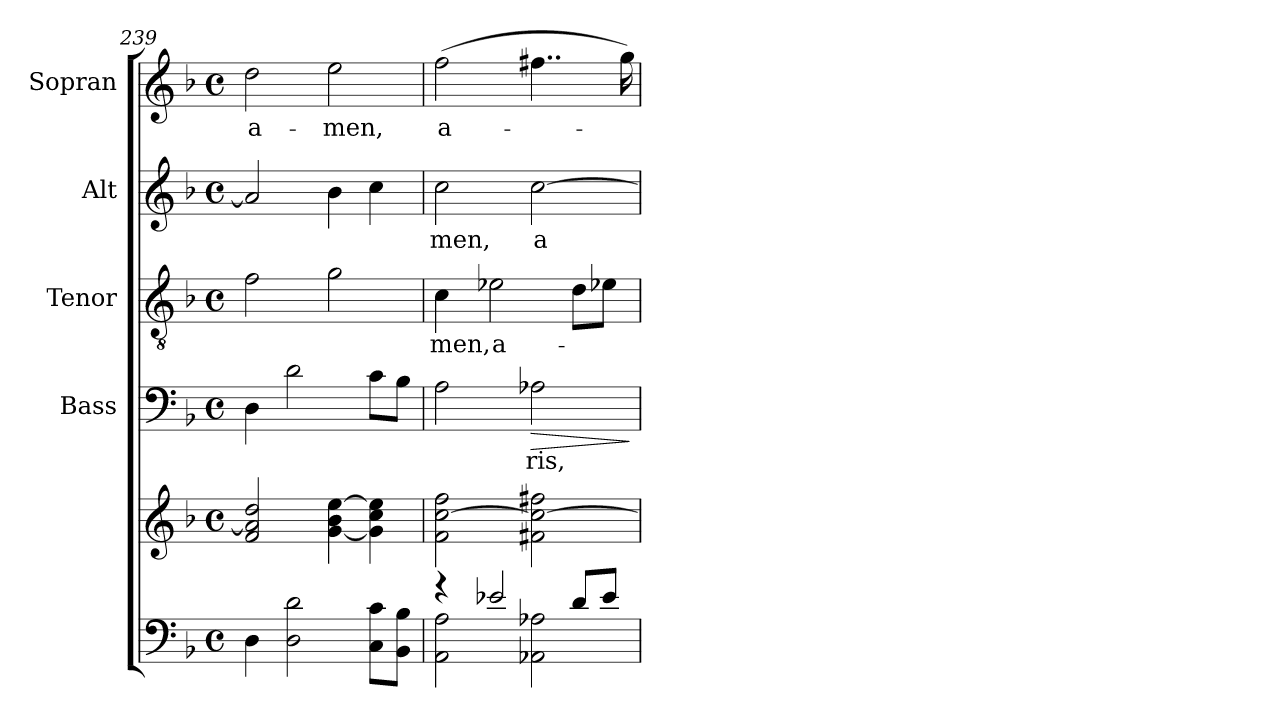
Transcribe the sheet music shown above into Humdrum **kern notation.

**kern	**kern	**kern	**text	**dynam	**kern	**text	**kern	**text	**kern	**text
*part5	*part5	*part4	*part4	*part4	*part3	*part3	*part2	*part2	*part1	*part1
*staff6	*staff5	*staff4	*staff4	*staff4	*staff3	*staff3	*staff2	*staff2	*staff1	*staff1
*	*	*I"Bass	*	*	*I"Tenor	*	*I"Alt	*	*I"Sopran	*
*	*	*I'B.	*	*	*I'T.	*	*I'A.	*	*I'S.	*
*clefF4	*clefG2	*clefF4	*	*	*clefGv2	*	*clefG2	*	*clefG2	*
*k[b-]	*k[b-]	*k[b-]	*	*	*k[b-]	*	*k[b-]	*	*k[b-]	*
*F:	*F:	*F:	*	*	*F:	*	*F:	*	*F:	*
*M4/4	*M4/4	*M4/4	*	*	*M4/4	*	*M4/4	*	*M4/4	*
*met(c)	*met(c)	*met(c)	*	*	*met(c)	*	*met(c)	*	*met(c)	*
=239	=239	=239	=239	=239	=239	=239	=239	=239	=239	=239
!	!	!	!	!	!	!	!	!	!	!LO:LY:b
4D\	2f/ 2a/] 2dd/	4D\	.	.	2f\	.	2a/]	.	2dd\	a-
2D\ 2d\	.	2d\	.	.	.	.	.	.	.	.
!	!	!	!	!	!	!	!	!	!	!LO:LY:b
.	[4g\ 4b-\ [4ee\	.	.	.	2g\	.	4b-\	.	2ee\	-men,
8C\ 8c\L	4g\] 4cc\ 4ee\]	8c\L	.	.	.	.	4cc\	.	.	.
8BB-\ 8B-\J	.	8B-\J	.	.	.	.	.	.	.	.
=240	=240	=240	=240	=240	=240	=240	=240	=240	=240	=240
*^	*	*	*	*	*	*	*	*	*	*
!	!	!	!	!	!	!	!LO:LY:b	!	!LO:LY:b	!	!LO:LY:b
4rf	2AA\ 2A\	2f\ [2cc\ 2ff\	2A\	.	.	4c\	-men,	2cc\	-men,	(>2ff\	a-
!	!	!	!	!	!	!	!LO:LY:b	!	!	!	!
2e-X/	.	.	.	.	.	2e-X\	a-	.	.	.	.
!	!	!	!	!LO:LY:b	!LO:HP:b	!	!	!	!LO:LY:b	!	!
.	2AA-X\ 2A-X\	2f#X\ 2cc\_ 2ff#X\	2A-X\	-ris,	>	.	.	[2cc\	a-	4..ff#X\	.
8d/L	.	.	.	.	.	8d\L	.	.	.	.	.
8e-/J	.	.	.	.	.	8e-X\J	.	.	.	.	.
.	.	.	.	.	.	.	.	.	.	16gg\)	.
*v	*v	*	*	*	*	*	*	*	*	*	*
.	.	.	.	]	.	.	.	.	.	.
=	=	=	=	=	=	=	=	=	=	=
*-	*-	*-	*-	*-	*-	*-	*-	*-	*-	*-
